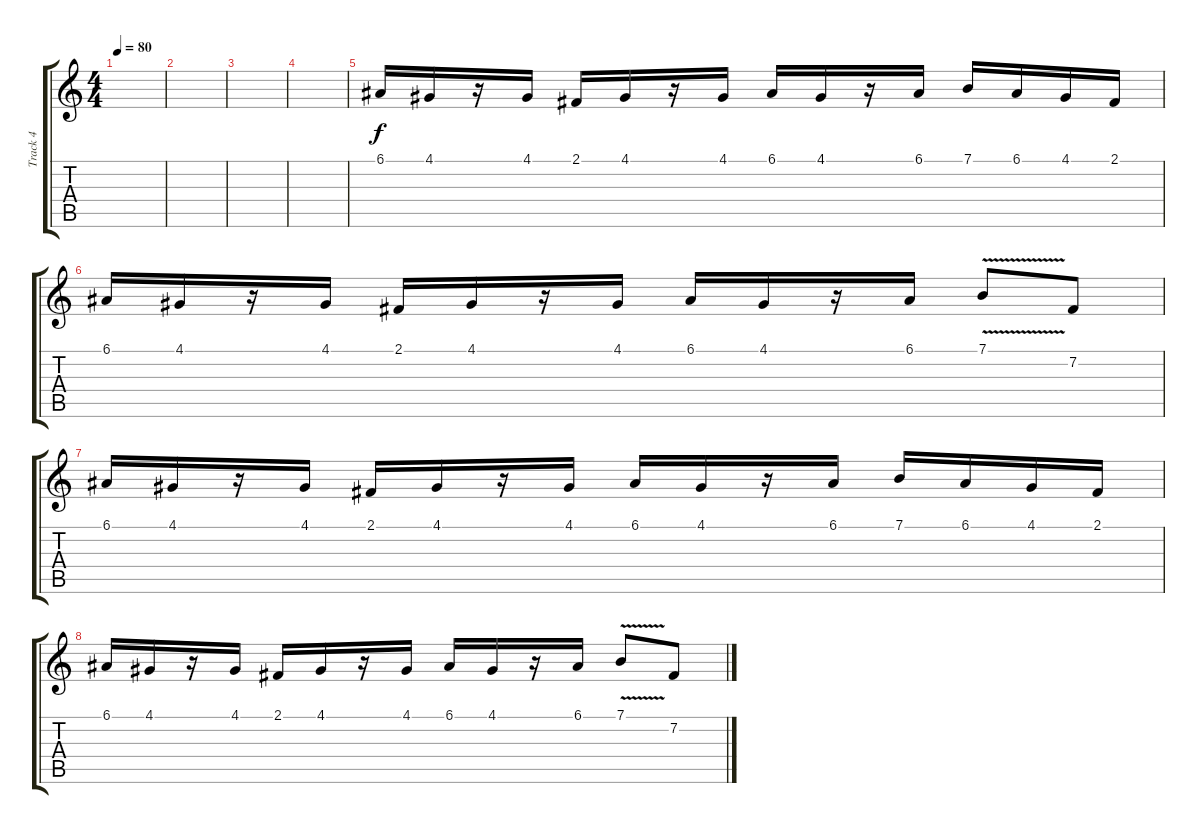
\track ("Track 4" "Track 4") {instrument viola}
\staff {score tabs}
\tuning (E4 B3 G3 D3 A2 E2) {hide}
\ts (4 4)
\tempo 80
\clef g2
\ks c
|
|
|
|
6.1.16 4.1.16 r.16 4.1.16 2.1.16 4.1.16 r.16 4.1.16 6.1.16 4.1.16 r.16 6.1.16 7.1.16 6.1.16 4.1.16 2.1.16 |
6.1.16 4.1.16 r.16 4.1.16 2.1.16 4.1.16 r.16 4.1.16 6.1.16 4.1.16 r.16 6.1.16 7.1{v}.8 7.2.8 |
6.1.16 4.1.16 r.16 4.1.16 2.1.16 4.1.16 r.16 4.1.16 6.1.16 4.1.16 r.16 6.1.16 7.1.16 6.1.16 4.1.16 2.1.16 |
6.1.16 4.1.16 r.16 4.1.16 2.1.16 4.1.16 r.16 4.1.16 6.1.16 4.1.16 r.16 6.1.16 7.1{v}.8 7.2.8
